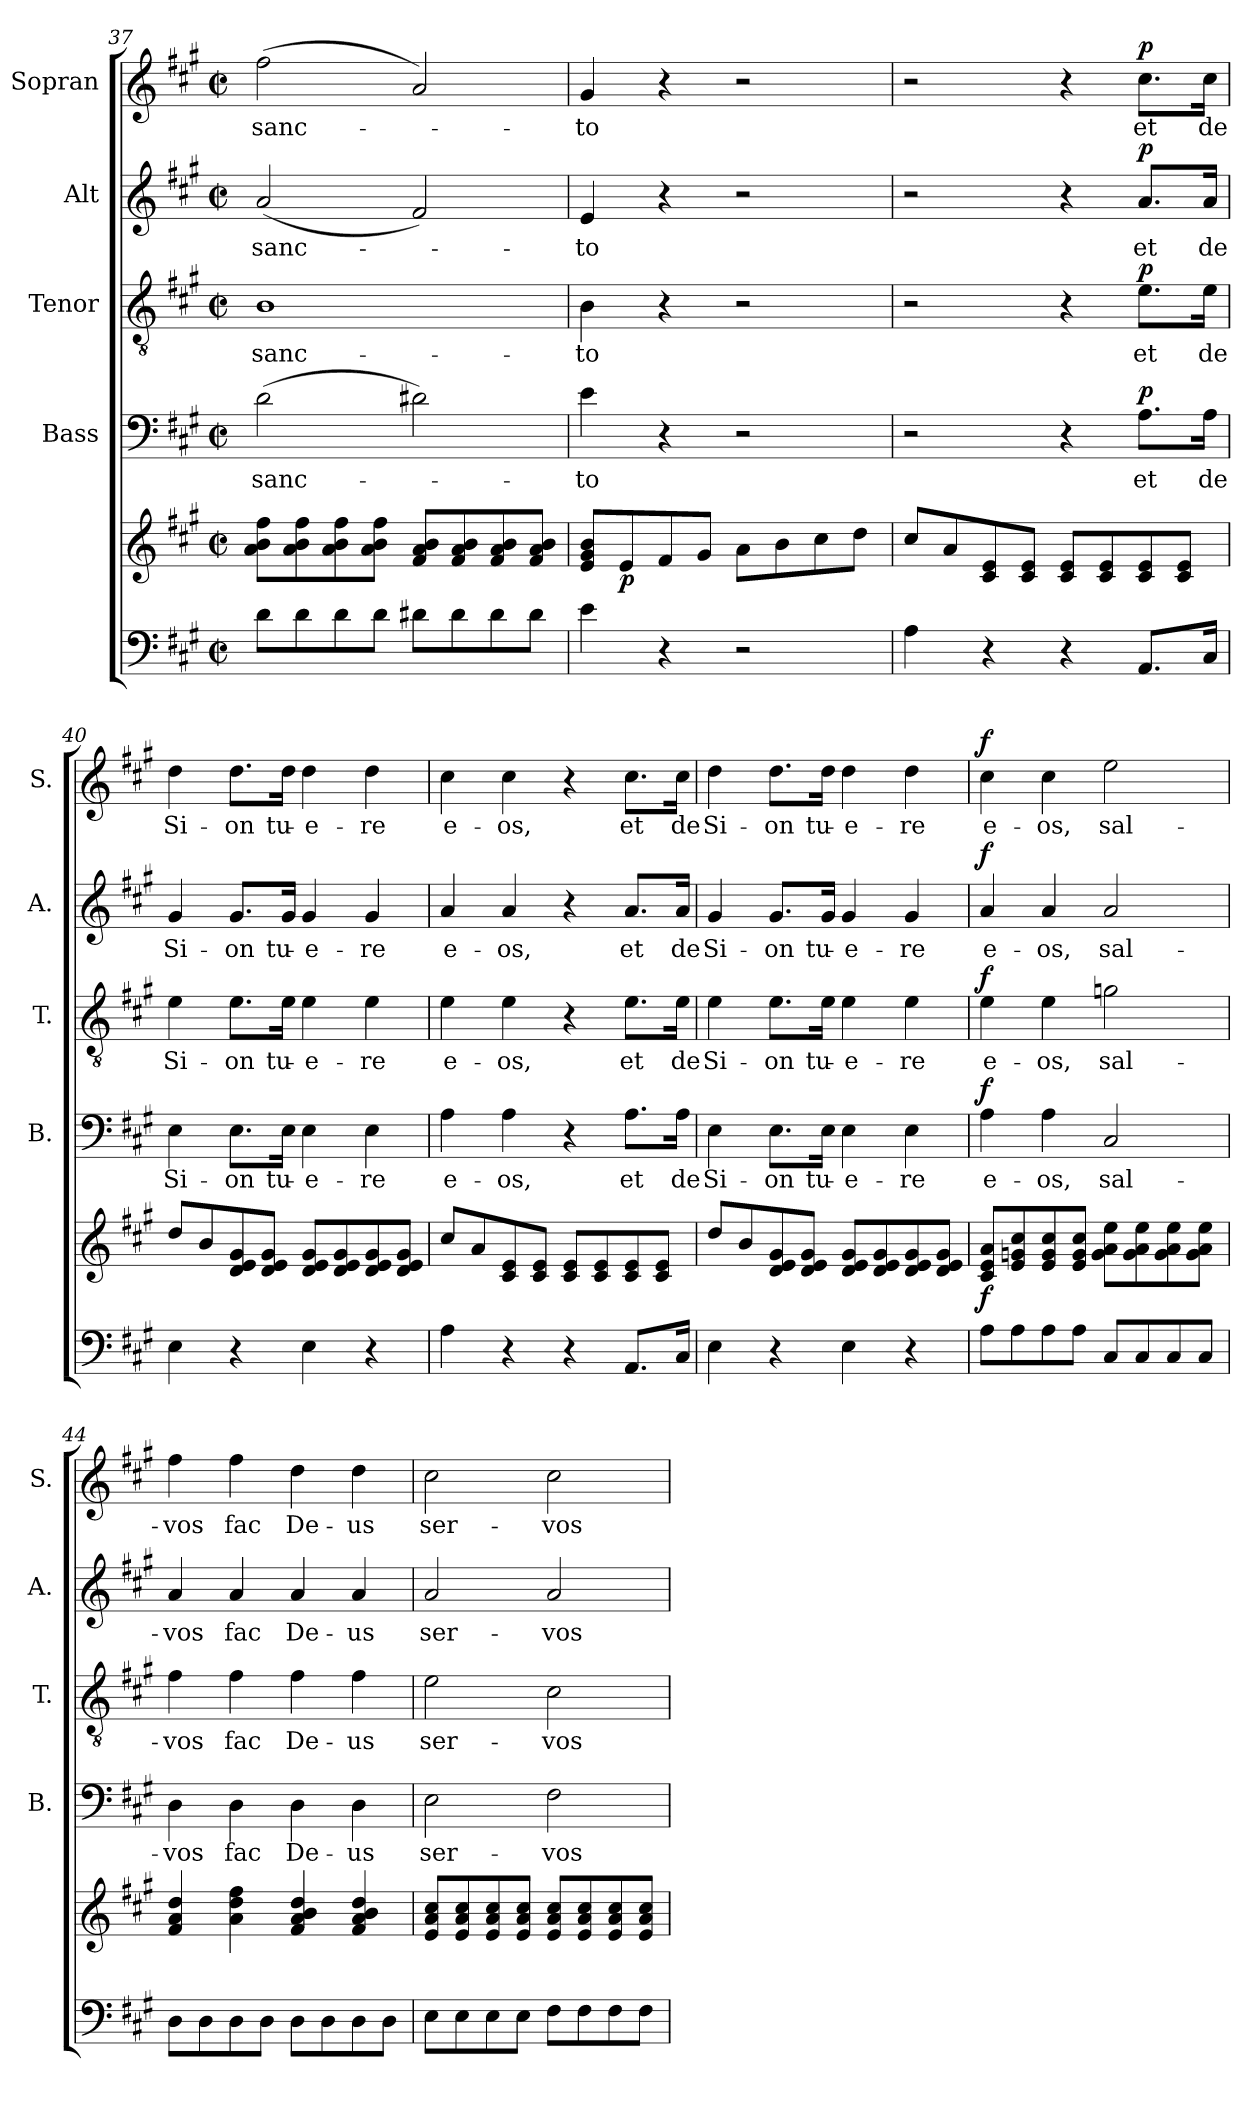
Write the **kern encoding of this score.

**kern	**kern	**dynam	**kern	**text	**dynam	**kern	**text	**dynam	**kern	**text	**dynam	**kern	**text	**dynam
*part5	*part5	*part5	*part4	*part4	*part4	*part3	*part3	*part3	*part2	*part2	*part2	*part1	*part1	*part1
*staff6	*staff5	*staff5/6	*staff4	*staff4	*staff4	*staff3	*staff3	*staff3	*staff2	*staff2	*staff2	*staff1	*staff1	*staff1
*	*	*	*I"Bass	*	*	*I"Tenor	*	*	*I"Alt	*	*	*I"Sopran	*	*
*	*	*	*I'B.	*	*	*I'T.	*	*	*I'A.	*	*	*I'S.	*	*
*clefF4	*clefG2	*	*clefF4	*	*	*clefGv2	*	*	*clefG2	*	*	*clefG2	*	*
*k[f#c#g#]	*k[f#c#g#]	*	*k[f#c#g#]	*	*	*k[f#c#g#]	*	*	*k[f#c#g#]	*	*	*k[f#c#g#]	*	*
*A:	*A:	*	*A:	*	*	*A:	*	*	*A:	*	*	*A:	*	*
*M2/2	*M2/2	*	*M2/2	*	*	*M2/2	*	*	*M2/2	*	*	*M2/2	*	*
*met(c|)	*met(c|)	*	*met(c|)	*	*	*met(c|)	*	*	*met(c|)	*	*	*met(c|)	*	*
=37	=37	=37	=37	=37	=37	=37	=37	=37	=37	=37	=37	=37	=37	=37
!	!	!	!	!LO:LY:b	!	!	!LO:LY:b	!	!	!LO:LY:b	!	!	!LO:LY:b	!
8d\L	8a\ 8b\ 8ff#\L	.	(>2d\	sanc-	.	1B	sanc-	.	(<2a/	sanc-	.	(>2ff#\	sanc-	.
8d\	8a\ 8b\ 8ff#\	.	.	.	.	.	.	.	.	.	.	.	.	.
8d\	8a\ 8b\ 8ff#\	.	.	.	.	.	.	.	.	.	.	.	.	.
8d\J	8a\ 8b\ 8ff#\J	.	.	.	.	.	.	.	.	.	.	.	.	.
8d#X\L	8f#/ 8a/ 8b/L	.	2d#X\)	.	.	.	.	.	2f#/)	.	.	2a/)	.	.
8d#\	8f#/ 8a/ 8b/	.	.	.	.	.	.	.	.	.	.	.	.	.
8d#\	8f#/ 8a/ 8b/	.	.	.	.	.	.	.	.	.	.	.	.	.
8d#\J	8f#/ 8a/ 8b/J	.	.	.	.	.	.	.	.	.	.	.	.	.
=38	=38	=38	=38	=38	=38	=38	=38	=38	=38	=38	=38	=38	=38	=38
!	!	!	!	!LO:LY:b	!	!	!LO:LY:b	!	!	!LO:LY:b	!	!	!LO:LY:b	!
4e\	8e/ 8g#/ 8b/L	.	4e\	-to	.	4B\	-to	.	4e/	-to	.	4g#/	-to	.
!	!	!LO:DY:b	!	!	!	!	!	!	!	!	!	!	!	!
.	8e/	p	.	.	.	.	.	.	.	.	.	.	.	.
4r	8f#/	.	4r	.	.	4r	.	.	4r	.	.	4r	.	.
.	8g#/J	.	.	.	.	.	.	.	.	.	.	.	.	.
2r	8a\L	.	2r	.	.	2r	.	.	2r	.	.	2r	.	.
.	8b\	.	.	.	.	.	.	.	.	.	.	.	.	.
.	8cc#\	.	.	.	.	.	.	.	.	.	.	.	.	.
.	8dd\J	.	.	.	.	.	.	.	.	.	.	.	.	.
=39	=39	=39	=39	=39	=39	=39	=39	=39	=39	=39	=39	=39	=39	=39
4A\	8cc#/L	.	2r	.	.	2r	.	.	2r	.	.	2r	.	.
.	8a/	.	.	.	.	.	.	.	.	.	.	.	.	.
4r	8c#/ 8e/	.	.	.	.	.	.	.	.	.	.	.	.	.
.	8c#/ 8e/J	.	.	.	.	.	.	.	.	.	.	.	.	.
4r	8c#/ 8e/L	.	4r	.	.	4r	.	.	4r	.	.	4r	.	.
.	8c#/ 8e/	.	.	.	.	.	.	.	.	.	.	.	.	.
!	!	!	!	!LO:LY:b	!LO:DY:a	!	!LO:LY:b	!LO:DY:a	!	!LO:LY:b	!LO:DY:a	!	!LO:LY:b	!LO:DY:a
8.AA/L	8c#/ 8e/	.	8.A\L	et	p	8.e\L	et	p	8.a/L	et	p	8.cc#\L	et	p
.	8c#/ 8e/J	.	.	.	.	.	.	.	.	.	.	.	.	.
!	!	!	!	!LO:LY:b	!	!	!LO:LY:b	!	!	!LO:LY:b	!	!	!LO:LY:b	!
16C#/Jk	.	.	16A\Jk	de	.	16e\Jk	de	.	16a/Jk	de	.	16cc#\Jk	de	.
=40	=40	=40	=40	=40	=40	=40	=40	=40	=40	=40	=40	=40	=40	=40
!	!	!	!	!LO:LY:b	!	!	!LO:LY:b	!	!	!LO:LY:b	!	!	!LO:LY:b	!
4E\	8dd/L	.	4E\	Si-	.	4e\	Si-	.	4g#/	Si-	.	4dd\	Si-	.
.	8b/	.	.	.	.	.	.	.	.	.	.	.	.	.
!	!	!	!	!LO:LY:b	!	!	!LO:LY:b	!	!	!LO:LY:b	!	!	!LO:LY:b	!
4r	8d/ 8e/ 8g#/	.	8.E\L	-on	.	8.e\L	-on	.	8.g#/L	-on	.	8.dd\L	-on	.
.	8d/ 8e/ 8g#/J	.	.	.	.	.	.	.	.	.	.	.	.	.
!	!	!	!	!LO:LY:b	!	!	!LO:LY:b	!	!	!LO:LY:b	!	!	!LO:LY:b	!
.	.	.	16E\Jk	tu-	.	16e\Jk	tu-	.	16g#/Jk	tu-	.	16dd\Jk	tu-	.
!	!	!	!	!LO:LY:b	!	!	!LO:LY:b	!	!	!LO:LY:b	!	!	!LO:LY:b	!
4E\	8d/ 8e/ 8g#/L	.	4E\	-e-	.	4e\	-e-	.	4g#/	-e-	.	4dd\	-e-	.
.	8d/ 8e/ 8g#/	.	.	.	.	.	.	.	.	.	.	.	.	.
!	!	!	!	!LO:LY:b	!	!	!LO:LY:b	!	!	!LO:LY:b	!	!	!LO:LY:b	!
4r	8d/ 8e/ 8g#/	.	4E\	-re	.	4e\	-re	.	4g#/	-re	.	4dd\	-re	.
.	8d/ 8e/ 8g#/J	.	.	.	.	.	.	.	.	.	.	.	.	.
!!LO:PB:g=z
=41	=41	=41	=41	=41	=41	=41	=41	=41	=41	=41	=41	=41	=41	=41
!	!	!	!	!LO:LY:b	!	!	!LO:LY:b	!	!	!LO:LY:b	!	!	!LO:LY:b	!
4A\	8cc#/L	.	4A\	e-	.	4e\	e-	.	4a/	e-	.	4cc#\	e-	.
.	8a/	.	.	.	.	.	.	.	.	.	.	.	.	.
!	!	!	!	!LO:LY:b	!	!	!LO:LY:b	!	!	!LO:LY:b	!	!	!LO:LY:b	!
4r	8c#/ 8e/	.	4A\	-os,	.	4e\	-os,	.	4a/	-os,	.	4cc#\	-os,	.
.	8c#/ 8e/J	.	.	.	.	.	.	.	.	.	.	.	.	.
4r	8c#/ 8e/L	.	4r	.	.	4r	.	.	4r	.	.	4r	.	.
.	8c#/ 8e/	.	.	.	.	.	.	.	.	.	.	.	.	.
!	!	!	!	!LO:LY:b	!	!	!LO:LY:b	!	!	!LO:LY:b	!	!	!LO:LY:b	!
8.AA/L	8c#/ 8e/	.	8.A\L	et	.	8.e\L	et	.	8.a/L	et	.	8.cc#\L	et	.
.	8c#/ 8e/J	.	.	.	.	.	.	.	.	.	.	.	.	.
!	!	!	!	!LO:LY:b	!	!	!LO:LY:b	!	!	!LO:LY:b	!	!	!LO:LY:b	!
16C#/Jk	.	.	16A\Jk	de	.	16e\Jk	de	.	16a/Jk	de	.	16cc#\Jk	de	.
=42	=42	=42	=42	=42	=42	=42	=42	=42	=42	=42	=42	=42	=42	=42
!	!	!	!	!LO:LY:b	!	!	!LO:LY:b	!	!	!LO:LY:b	!	!	!LO:LY:b	!
4E\	8dd/L	.	4E\	Si-	.	4e\	Si-	.	4g#/	Si-	.	4dd\	Si-	.
.	8b/	.	.	.	.	.	.	.	.	.	.	.	.	.
!	!	!	!	!LO:LY:b	!	!	!LO:LY:b	!	!	!LO:LY:b	!	!	!LO:LY:b	!
4r	8d/ 8e/ 8g#/	.	8.E\L	-on	.	8.e\L	-on	.	8.g#/L	-on	.	8.dd\L	-on	.
.	8d/ 8e/ 8g#/J	.	.	.	.	.	.	.	.	.	.	.	.	.
!	!	!	!	!LO:LY:b	!	!	!LO:LY:b	!	!	!LO:LY:b	!	!	!LO:LY:b	!
.	.	.	16E\Jk	tu-	.	16e\Jk	tu-	.	16g#/Jk	tu-	.	16dd\Jk	tu-	.
!	!	!	!	!LO:LY:b	!	!	!LO:LY:b	!	!	!LO:LY:b	!	!	!LO:LY:b	!
4E\	8d/ 8e/ 8g#/L	.	4E\	-e-	.	4e\	-e-	.	4g#/	-e-	.	4dd\	-e-	.
.	8d/ 8e/ 8g#/	.	.	.	.	.	.	.	.	.	.	.	.	.
!	!	!	!	!LO:LY:b	!	!	!LO:LY:b	!	!	!LO:LY:b	!	!	!LO:LY:b	!
4r	8d/ 8e/ 8g#/	.	4E\	-re	.	4e\	-re	.	4g#/	-re	.	4dd\	-re	.
.	8d/ 8e/ 8g#/J	.	.	.	.	.	.	.	.	.	.	.	.	.
=43	=43	=43	=43	=43	=43	=43	=43	=43	=43	=43	=43	=43	=43	=43
!	!	!LO:DY:b	!	!LO:LY:b	!LO:DY:a	!	!LO:LY:b	!LO:DY:a	!	!LO:LY:b	!LO:DY:a	!	!LO:LY:b	!LO:DY:a
8A\L	8c#/ 8e/ 8a/L	f	4A\	e-	f	4e\	e-	f	4a/	e-	f	4cc#\	e-	f
8A\	8e/ 8gn/ 8cc#/	.	.	.	.	.	.	.	.	.	.	.	.	.
!	!	!	!	!LO:LY:b	!	!	!LO:LY:b	!	!	!LO:LY:b	!	!	!LO:LY:b	!
8A\	8e/ 8g/ 8cc#/	.	4A\	-os,	.	4e\	-os,	.	4a/	-os,	.	4cc#\	-os,	.
8A\J	8e/ 8g/ 8cc#/J	.	.	.	.	.	.	.	.	.	.	.	.	.
!	!	!	!	!LO:LY:b	!	!	!LO:LY:b	!	!	!LO:LY:b	!	!	!LO:LY:b	!
8C#/L	8g\ 8a\ 8ee\L	.	2C#/	sal-	.	2gn\	sal-	.	2a/	sal-	.	2ee\	sal-	.
8C#/	8g\ 8a\ 8ee\	.	.	.	.	.	.	.	.	.	.	.	.	.
8C#/	8g\ 8a\ 8ee\	.	.	.	.	.	.	.	.	.	.	.	.	.
8C#/J	8g\ 8a\ 8ee\J	.	.	.	.	.	.	.	.	.	.	.	.	.
=44	=44	=44	=44	=44	=44	=44	=44	=44	=44	=44	=44	=44	=44	=44
!	!	!	!	!LO:LY:b	!	!	!LO:LY:b	!	!	!LO:LY:b	!	!	!LO:LY:b	!
8D\L	4f#/ 4a/ 4dd/	.	4D\	-vos	.	4f#\	-vos	.	4a/	-vos	.	4ff#\	-vos	.
8D\	.	.	.	.	.	.	.	.	.	.	.	.	.	.
!	!	!	!	!LO:LY:b	!	!	!LO:LY:b	!	!	!LO:LY:b	!	!	!LO:LY:b	!
8D\	4a\ 4dd\ 4ff#\	.	4D\	fac	.	4f#\	fac	.	4a/	fac	.	4ff#\	fac	.
8D\J	.	.	.	.	.	.	.	.	.	.	.	.	.	.
!	!	!	!	!LO:LY:b	!	!	!LO:LY:b	!	!	!LO:LY:b	!	!	!LO:LY:b	!
8D\L	4f#/ 4a/ 4b/ 4dd/	.	4D\	De-	.	4f#\	De-	.	4a/	De-	.	4dd\	De-	.
8D\	.	.	.	.	.	.	.	.	.	.	.	.	.	.
!	!	!	!	!LO:LY:b	!	!	!LO:LY:b	!	!	!LO:LY:b	!	!	!LO:LY:b	!
8D\	4f#/ 4a/ 4b/ 4dd/	.	4D\	-us	.	4f#\	-us	.	4a/	-us	.	4dd\	-us	.
8D\J	.	.	.	.	.	.	.	.	.	.	.	.	.	.
=45	=45	=45	=45	=45	=45	=45	=45	=45	=45	=45	=45	=45	=45	=45
!	!	!	!	!LO:LY:b	!	!	!LO:LY:b	!	!	!LO:LY:b	!	!	!LO:LY:b	!
8E\L	8e/ 8a/ 8cc#/L	.	2E\	ser-	.	2e\	ser-	.	2a/	ser-	.	2cc#\	ser-	.
8E\	8e/ 8a/ 8cc#/	.	.	.	.	.	.	.	.	.	.	.	.	.
8E\	8e/ 8a/ 8cc#/	.	.	.	.	.	.	.	.	.	.	.	.	.
8E\J	8e/ 8a/ 8cc#/J	.	.	.	.	.	.	.	.	.	.	.	.	.
!	!	!	!	!LO:LY:b	!	!	!LO:LY:b	!	!	!LO:LY:b	!	!	!LO:LY:b	!
8F#\L	8e/ 8a/ 8cc#/L	.	2F#\	-vos	.	2c#\	-vos	.	2a/	-vos	.	2cc#\	-vos	.
8F#\	8e/ 8a/ 8cc#/	.	.	.	.	.	.	.	.	.	.	.	.	.
8F#\	8e/ 8a/ 8cc#/	.	.	.	.	.	.	.	.	.	.	.	.	.
8F#\J	8e/ 8a/ 8cc#/J	.	.	.	.	.	.	.	.	.	.	.	.	.
=	=	=	=	=	=	=	=	=	=	=	=	=	=	=
*-	*-	*-	*-	*-	*-	*-	*-	*-	*-	*-	*-	*-	*-	*-
